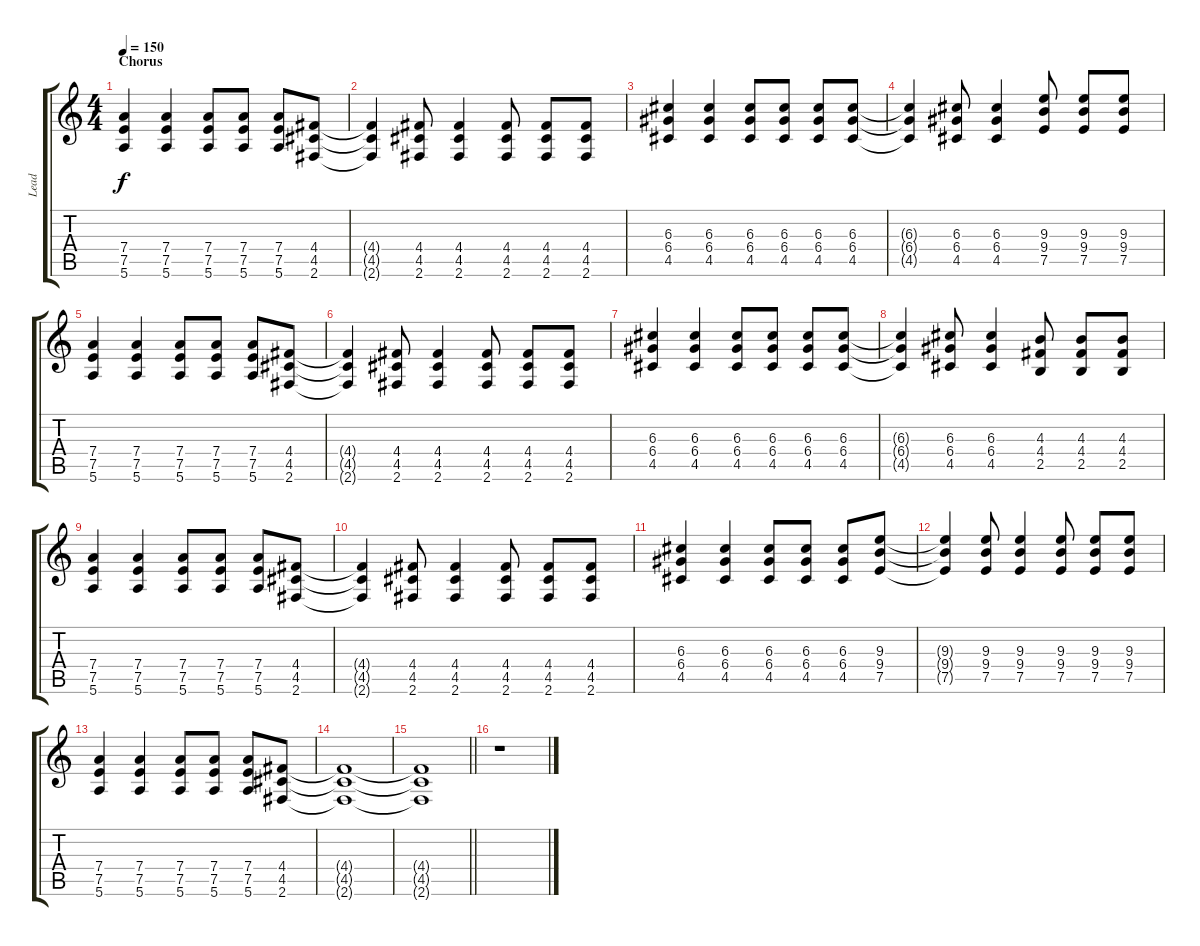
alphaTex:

\track ("Lead " "Lead ") {instrument overdrivenguitar}
\staff {score tabs}
\tuning (E4 B3 G3 D3 A2 E2) {hide}
\ts (4 4)
\section ("" "Chorus")
\tempo 150
\clef g2
\ks c
(7.4 7.5 5.6).4{dy f} (7.4 7.5 5.6).4 (7.4 7.5 5.6).8 (7.4 7.5 5.6).8 (7.4 7.5 5.6).8 (4.4 4.5 2.6).8 |
(4.4{t} 4.5{t} 2.6{t}).4 (4.4 4.5 2.6).8 (4.4 4.5 2.6).4 (4.4 4.5 2.6).8 (4.4 4.5 2.6).8 (4.4 4.5 2.6).8 |
(6.3 6.4 4.5).4 (6.3 6.4 4.5).4 (6.3 6.4 4.5).8 (6.3 6.4 4.5).8 (6.3 6.4 4.5).8 (6.3 6.4 4.5).8 |
(6.3{t} 6.4{t} 4.5{t}).4 (6.3 6.4 4.5).8 (6.3 6.4 4.5).4 (9.3 9.4 7.5).8 (9.3 9.4 7.5).8 (9.3 9.4 7.5).8 |
(7.4 7.5 5.6).4 (7.4 7.5 5.6).4 (7.4 7.5 5.6).8 (7.4 7.5 5.6).8 (7.4 7.5 5.6).8 (4.4 4.5 2.6).8 |
(4.4{t} 4.5{t} 2.6{t}).4 (4.4 4.5 2.6).8 (4.4 4.5 2.6).4 (4.4 4.5 2.6).8 (4.4 4.5 2.6).8 (4.4 4.5 2.6).8 |
(6.3 6.4 4.5).4 (6.3 6.4 4.5).4 (6.3 6.4 4.5).8 (6.3 6.4 4.5).8 (6.3 6.4 4.5).8 (6.3 6.4 4.5).8 |
(6.3{t} 6.4{t} 4.5{t}).4 (6.3 6.4 4.5).8 (6.3 6.4 4.5).4 (4.3 4.4 2.5).8 (4.3 4.4 2.5).8 (4.3 4.4 2.5).8 |
(7.4 7.5 5.6).4 (7.4 7.5 5.6).4 (7.4 7.5 5.6).8 (7.4 7.5 5.6).8 (7.4 7.5 5.6).8 (4.4 4.5 2.6).8 |
(4.4{t} 4.5{t} 2.6{t}).4 (4.4 4.5 2.6).8 (4.4 4.5 2.6).4 (4.4 4.5 2.6).8 (4.4 4.5 2.6).8 (4.4 4.5 2.6).8 |
(6.3 6.4 4.5).4 (6.3 6.4 4.5).4 (6.3 6.4 4.5).8 (6.3 6.4 4.5).8 (6.3 6.4 4.5).8 (9.3 9.4 7.5).8 |
(9.3{t} 9.4{t} 7.5{t}).4 (9.3 9.4 7.5).8 (9.3 9.4 7.5).4 (9.3 9.4 7.5).8 (9.3 9.4 7.5).8 (9.3 9.4 7.5).8 |
(7.4 7.5 5.6).4 (7.4 7.5 5.6).4 (7.4 7.5 5.6).8 (7.4 7.5 5.6).8 (7.4 7.5 5.6).8 (4.4 4.5 2.6).8 |
(4.4{t} 4.5{t} 2.6{t}).1 |
\barLineRight lightlight
(4.4{t} 4.5{t} 2.6{t}).1 |
r.1
